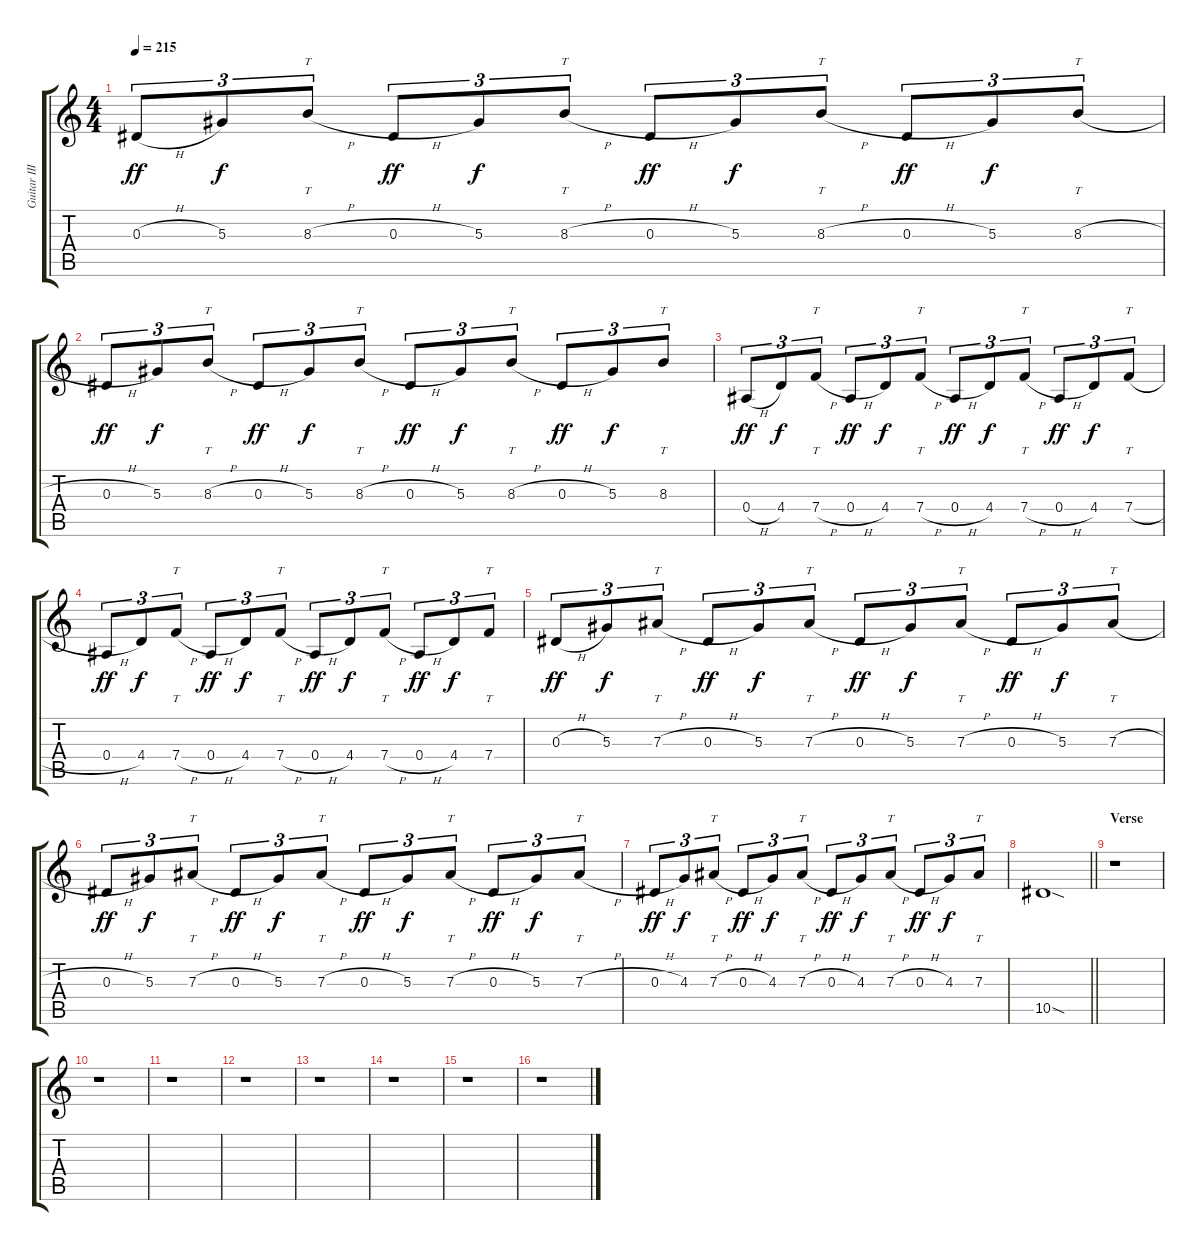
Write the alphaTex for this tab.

\track ("Guitar III" "Guitar III") {instrument distortionguitar}
\staff {score tabs}
\tuning (C4 G3 Eb3 Bb2 F2 C2) {hide}
\ts (4 4)
\tempo 215
\clef g2
\ks c
0.3{h}.8{tu (3 2) dy ff} 5.3.8{tu (3 2) dy f} 8.3{h}.8{tt tu (3 2)} 0.3{h}.8{tu (3 2) dy ff} 5.3.8{tu (3 2) dy f} 8.3{h}.8{tt tu (3 2)} 0.3{h}.8{tu (3 2) dy ff} 5.3.8{tu (3 2) dy f} 8.3{h}.8{tt tu (3 2)} 0.3{h}.8{tu (3 2) dy ff} 5.3.8{tu (3 2) dy f} 8.3{h}.8{tt tu (3 2)} |
0.3{h}.8{tu (3 2) dy ff} 5.3.8{tu (3 2) dy f} 8.3{h}.8{tt tu (3 2)} 0.3{h}.8{tu (3 2) dy ff} 5.3.8{tu (3 2) dy f} 8.3{h}.8{tt tu (3 2)} 0.3{h}.8{tu (3 2) dy ff} 5.3.8{tu (3 2) dy f} 8.3{h}.8{tt tu (3 2)} 0.3{h}.8{tu (3 2) dy ff} 5.3.8{tu (3 2) dy f} 8.3.8{tt tu (3 2)} |
0.4{h}.8{tu (3 2) dy ff} 4.4.8{tu (3 2) dy f} 7.4{h}.8{tt tu (3 2)} 0.4{h}.8{tu (3 2) dy ff} 4.4.8{tu (3 2) dy f} 7.4{h}.8{tt tu (3 2)} 0.4{h}.8{tu (3 2) dy ff} 4.4.8{tu (3 2) dy f} 7.4{h}.8{tt tu (3 2)} 0.4{h}.8{tu (3 2) dy ff} 4.4.8{tu (3 2) dy f} 7.4{h}.8{tt tu (3 2)} |
0.4{h}.8{tu (3 2) dy ff} 4.4.8{tu (3 2) dy f} 7.4{h}.8{tt tu (3 2)} 0.4{h}.8{tu (3 2) dy ff} 4.4.8{tu (3 2) dy f} 7.4{h}.8{tt tu (3 2)} 0.4{h}.8{tu (3 2) dy ff} 4.4.8{tu (3 2) dy f} 7.4{h}.8{tt tu (3 2)} 0.4{h}.8{tu (3 2) dy ff} 4.4.8{tu (3 2) dy f} 7.4.8{tt tu (3 2)} |
0.3{h}.8{tu (3 2) dy ff} 5.3.8{tu (3 2) dy f} 7.3{h}.8{tt tu (3 2)} 0.3{h}.8{tu (3 2) dy ff} 5.3.8{tu (3 2) dy f} 7.3{h}.8{tt tu (3 2)} 0.3{h}.8{tu (3 2) dy ff} 5.3.8{tu (3 2) dy f} 7.3{h}.8{tt tu (3 2)} 0.3{h}.8{tu (3 2) dy ff} 5.3.8{tu (3 2) dy f} 7.3{h}.8{tt tu (3 2)} |
0.3{h}.8{tu (3 2) dy ff} 5.3.8{tu (3 2) dy f} 7.3{h}.8{tt tu (3 2)} 0.3{h}.8{tu (3 2) dy ff} 5.3.8{tu (3 2) dy f} 7.3{h}.8{tt tu (3 2)} 0.3{h}.8{tu (3 2) dy ff} 5.3.8{tu (3 2) dy f} 7.3{h}.8{tt tu (3 2)} 0.3{h}.8{tu (3 2) dy ff} 5.3.8{tu (3 2) dy f} 7.3{h}.8{tt tu (3 2)} |
0.3{h}.8{tu (3 2) dy ff} 4.3.8{tu (3 2) dy f} 7.3{h}.8{tt tu (3 2)} 0.3{h}.8{tu (3 2) dy ff} 4.3.8{tu (3 2) dy f} 7.3{h}.8{tt tu (3 2)} 0.3{h}.8{tu (3 2) dy ff} 4.3.8{tu (3 2) dy f} 7.3{h}.8{tt tu (3 2)} 0.3{h}.8{tu (3 2) dy ff} 4.3.8{tu (3 2) dy f} 7.3.8{tt tu (3 2)} |
\barLineRight lightlight
10.5{sod}.1 |
\section ("" "Verse")
r.1 |
r.1 |
r.1 |
r.1 |
r.1 |
r.1 |
r.1 |
r.1
